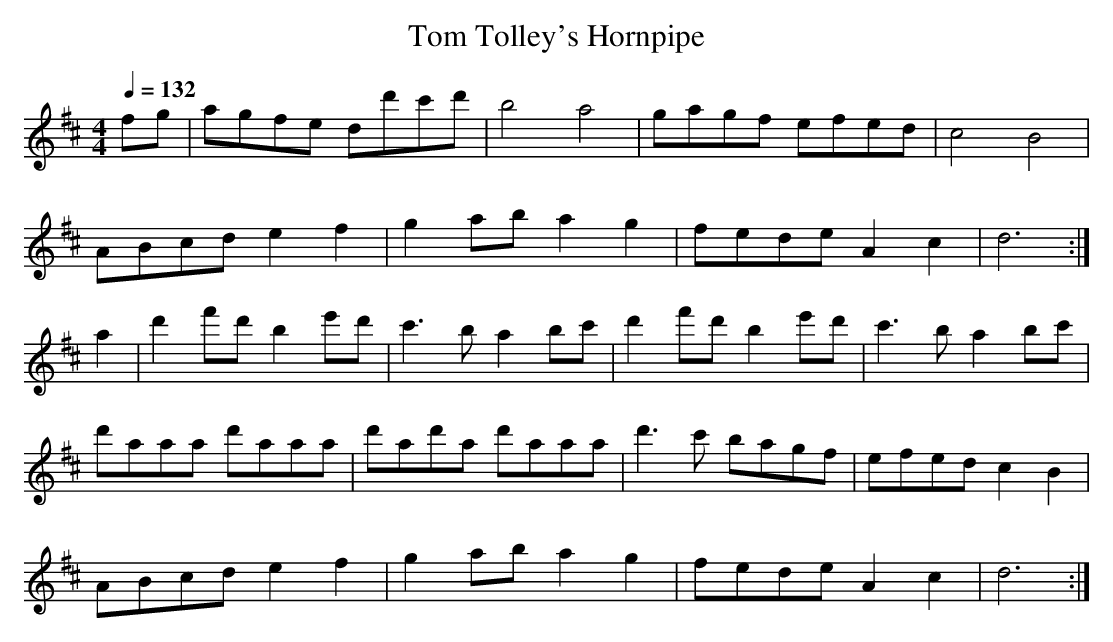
X:1
T:Tom Tolley's Hornpipe
M:4/4
L:1/4
Q:1/4=132
K:Dmaj
f/2g/2 |\
a/2g/2f/2e/2 d/2d'/2c'/2d'/2 | b2 a2 | g/2a/2g/2f/2 e/2f/2e/2d/2 | c2 B2 |
A/2B/2c/2d/2 e f | g a/2b/2 a g | f/2e/2d/2e/2 A c | d3 :|
a |\
d' f'/2d'/2 b e'/2d'/2 | c'>b a b/2c'/2 |\
d' f'/2d'/2 b e'/2d'/2 | c'>b a b/2c'/2 |
d'/2a/2a/2a/2 d'/2a/2a/2a/2 | d'/2a/2d'/2a/2 d'/2a/2a/2a/2 |\
d'>c' b/2a/2g/2f/2 | e/2f/2e/2d/2 c B |
A/2B/2c/2d/2 e f | g a/2b/2 a g |\
f/2e/2d/2e/2 A c | d3 :|
